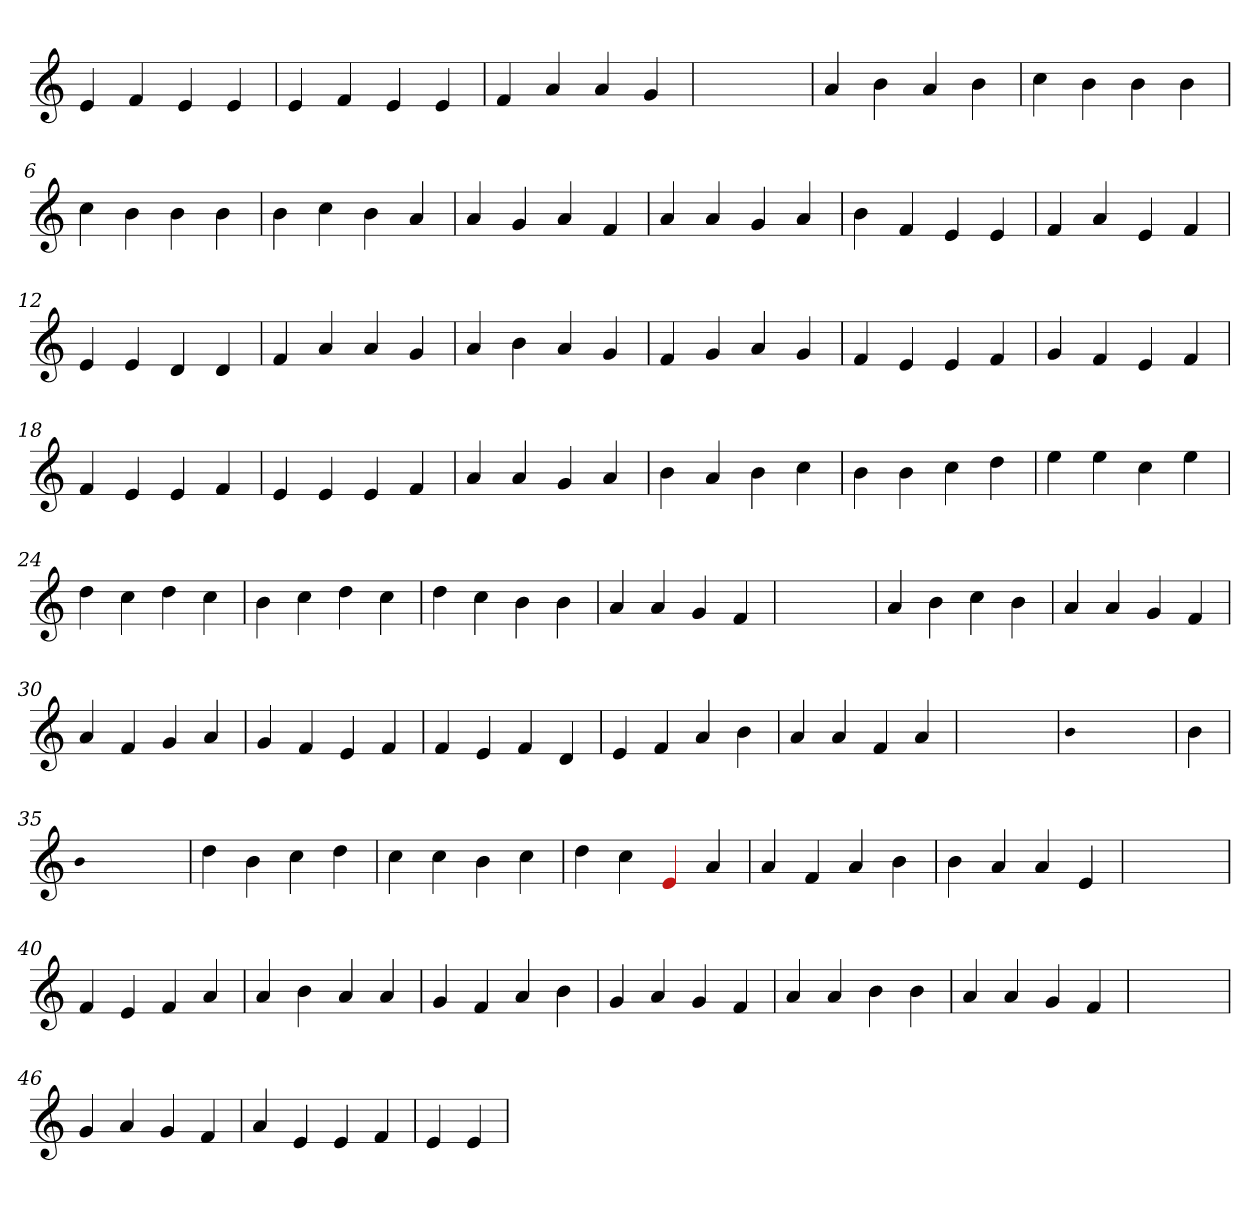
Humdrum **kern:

**kern
*part1
*staff1
*clefG2
=1
4e
4f
4e
4e
=2
4e
4f
4e
4e
=3
4f
4a
4a
4g
=4
1ryy
=4
4a
4b
4a
4b
=5
4cc
4b
4b
4b
=6
4cc
4b
4b
4b
=7
4b
4cc
4b
4a
=8
4a
4g
4a
4f
=9
4a
4a
4g
4a
=10
4b
4f
4e
4e
=11
4f
4a
4e
4f
=12
4e
4e
4d
4d
=13
4f
4a
4a
4g
=14
4a
4b
4a
4g
=15
4f
4g
4a
4g
=16
4f
4e
4e
4f
=17
4g
4f
4e
4f
=18
4f
4e
4e
4f
=19
4e
4e
4e
4f
=20
4a
4a
4g
4a
=21
4b
4a
4b
4cc
=22
4b
4b
4cc
4dd
=23
4ee
4ee
4cc
4ee
=24
4dd
4cc
4dd
4cc
=25
4b
4cc
4dd
4cc
=26
4dd
4cc
4b
4b
=27
4a
4a
4g
4f
=28
1ryy
=28
4a
4b
4cc
4b
=29
4a
4a
4g
4f
=30
4a
4f
4g
4a
=31
4g
4f
4e
4f
=32
4f
4e
4f
4d
=33
4e
4f
4a
4b
=34
4a
4a
4f
4a
=35
1ryy
=35
qqb
1ryy
=35
4b
=35
qqb
1ryy
=35
4dd
4b
4cc
4dd
=36
4cc
4cc
4b
4cc
=37
4dd
4cc
4Re
4a
=38
4a
4f
4a
4b
=39
4b
4a
4a
4e
=40
1ryy
=40
4f
4e
4f
4a
=41
4a
4b
4a
4a
=42
4g
4f
4a
4b
=43
4g
4a
4g
4f
=44
4a
4a
4b
4b
=45
4a
4a
4g
4f
=46
1ryy
=46
4g
4a
4g
4f
=47
4a
4e
4e
4f
=48
4e
4e
=
*-
